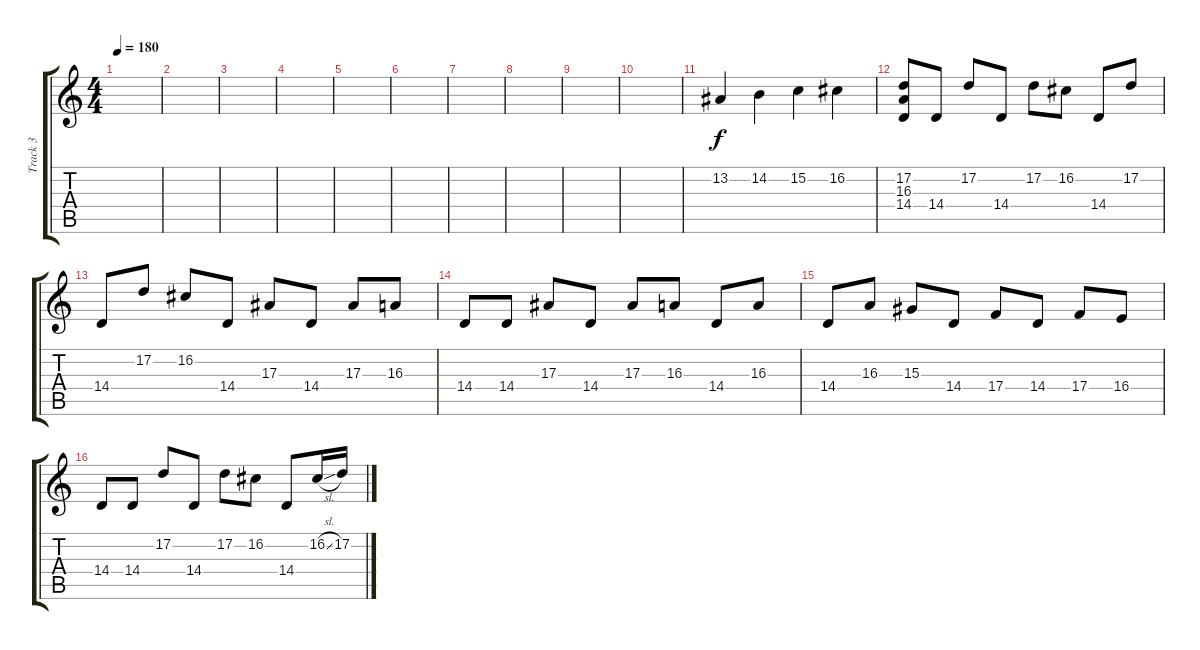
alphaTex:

\track ("Track 3" "Track 3") {instrument choiraahs}
\staff {score tabs}
\tuning (D4 A3 F3 C3 G2 D2) {hide}
\ts (4 4)
\tempo 180
\clef g2
\ks c
|
|
|
|
|
|
|
|
|
|
13.2.4{volume 8} 14.2.4 15.2.4 16.2.4 |
(17.2 16.3 14.4).8{volume 12 instrument choiraahs} 14.4.8{instrument synthvoice} 17.2.8 14.4.8 17.2.8 16.2.8 14.4.8 17.2.8 |
14.4.8 17.2.8 16.2.8 14.4.8 17.3.8 14.4.8 17.3.8 16.3.8 |
14.4.8 14.4.8 17.3.8 14.4.8 17.3.8 16.3.8 14.4.8 16.3.8 |
14.4.8 16.3.8 15.3.8 14.4.8 17.4.8 14.4.8 17.4.8 16.4.8 |
14.4.8 14.4.8 17.2.8 14.4.8 17.2.8 16.2.8 14.4.8 16.2{sl}.16 17.2.16
